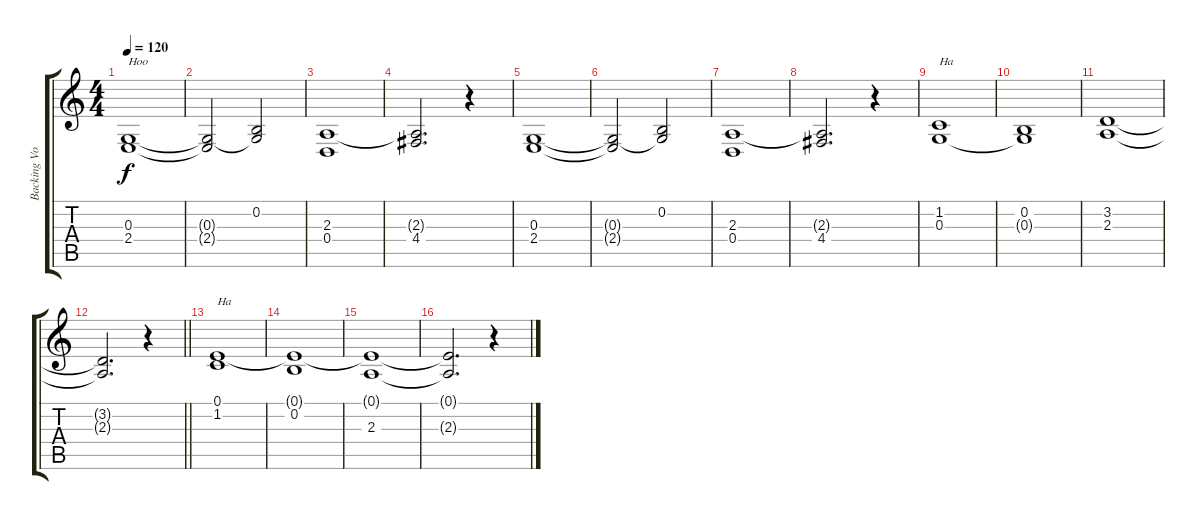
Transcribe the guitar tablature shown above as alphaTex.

\track ("Backing Vocals" "Backing Vo") {instrument choiraahs}
\staff {score tabs}
\tuning (E4 B3 G3 D3 A2 E2) {hide}
\ts (4 4)
\tempo 120
\clef g2
\ks c
(0.3 2.4).1{txt "Hoo" dy f} |
(0.3{t} 2.4{t}).2 (0.2 0.3{t}).2 |
(2.3 0.4).1 |
(2.3{t} 4.4).2{d} r.4 |
(0.3 2.4).1 |
(0.3{t} 2.4{t}).2 (0.2 0.3{t}).2 |
(2.3 0.4).1 |
(2.3{t} 4.4).2{d} r.4 |
(1.2 0.3).1{txt "Ha"} |
(0.2 0.3{t}).1 |
(3.2 2.3).1 |
\barLineRight lightlight
(3.2{t} 2.3{t}).2{d} r.4 |
(0.1 1.2).1{txt "Ha"} |
(0.1{t} 0.2).1 |
(0.1{t} 2.3).1 |
(0.1{t} 2.3{t}).2{d} r.4
